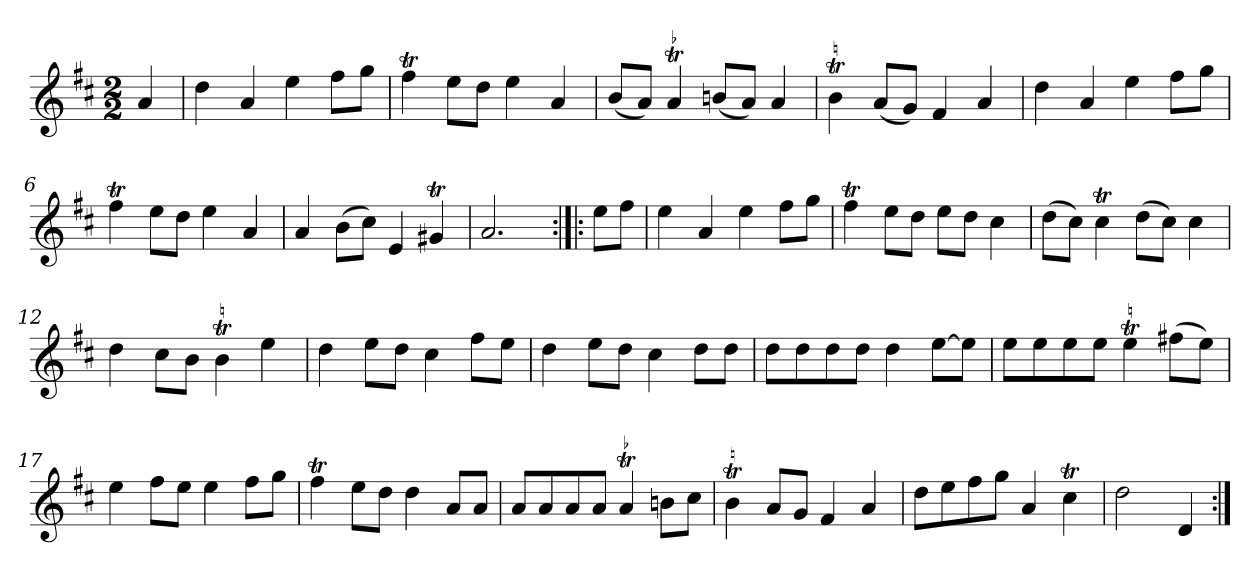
**kern
*part1
*staff1
*clefG2
*k[f#c#]
*D:
*M2/2
*MM138
=
4a
=1
4dd
4a
4ee
8ff#\L
8gg\J
=2
4ff#t
8ee\L
8dd\J
4ee
4a
=3
(8b/L
8a/J)
!LO:TR:acc=-
4at
(8bn/L
8a/J)
4a
=4
4bt
(8a/L
8g/J)
4f#
4a
=5
4dd
4a
4ee
8ff#\L
8gg\J
=6
4ff#t
8ee\L
8dd\J
4ee
4a
=7
4a
(8b\L
8cc#\J)
4e
4g#Xt
=8
2.a
=:|!|:
8ee\L
8ff#\J
=9
4ee
4a
4ee
8ff#\L
8gg\J
=10
4ff#t
8ee\L
8dd\J
8ee\L
8dd\J
4cc#
=11
(8dd\L
8cc#\J)
4cc#t
(8dd\L
8cc#\J)
4cc#
=12
4dd
8cc#\L
8b\J
4bt
4ee
=13
4dd
8ee\L
8dd\J
4cc#
8ff#\L
8ee\J
=14
4dd
8ee\L
8dd\J
4cc#
8dd\L
8dd\J
=15
8dd\L
8dd\
8dd\
8dd\J
4dd
[8ee\L
8ee\J]
=16
8ee\L
8ee\
8ee\
8ee\J
4eet
(8ff#X\L
8ee\J)
=17
4ee
8ff#\L
8ee\J
4ee
8ff#\L
8gg\J
=18
4ff#t
8ee\L
8dd\J
4dd
8a/L
8a/J
=19
8a/L
8a/
8a/
8a/J
!LO:TR:acc=-
4at
8bn\L
8cc#\J
=20
4bt
8a/L
8g/J
4f#
4a
=21
8dd\L
8ee\
8ff#\
8gg\J
4a
4cc#t
=22
2dd
4d
=:|!
*-
